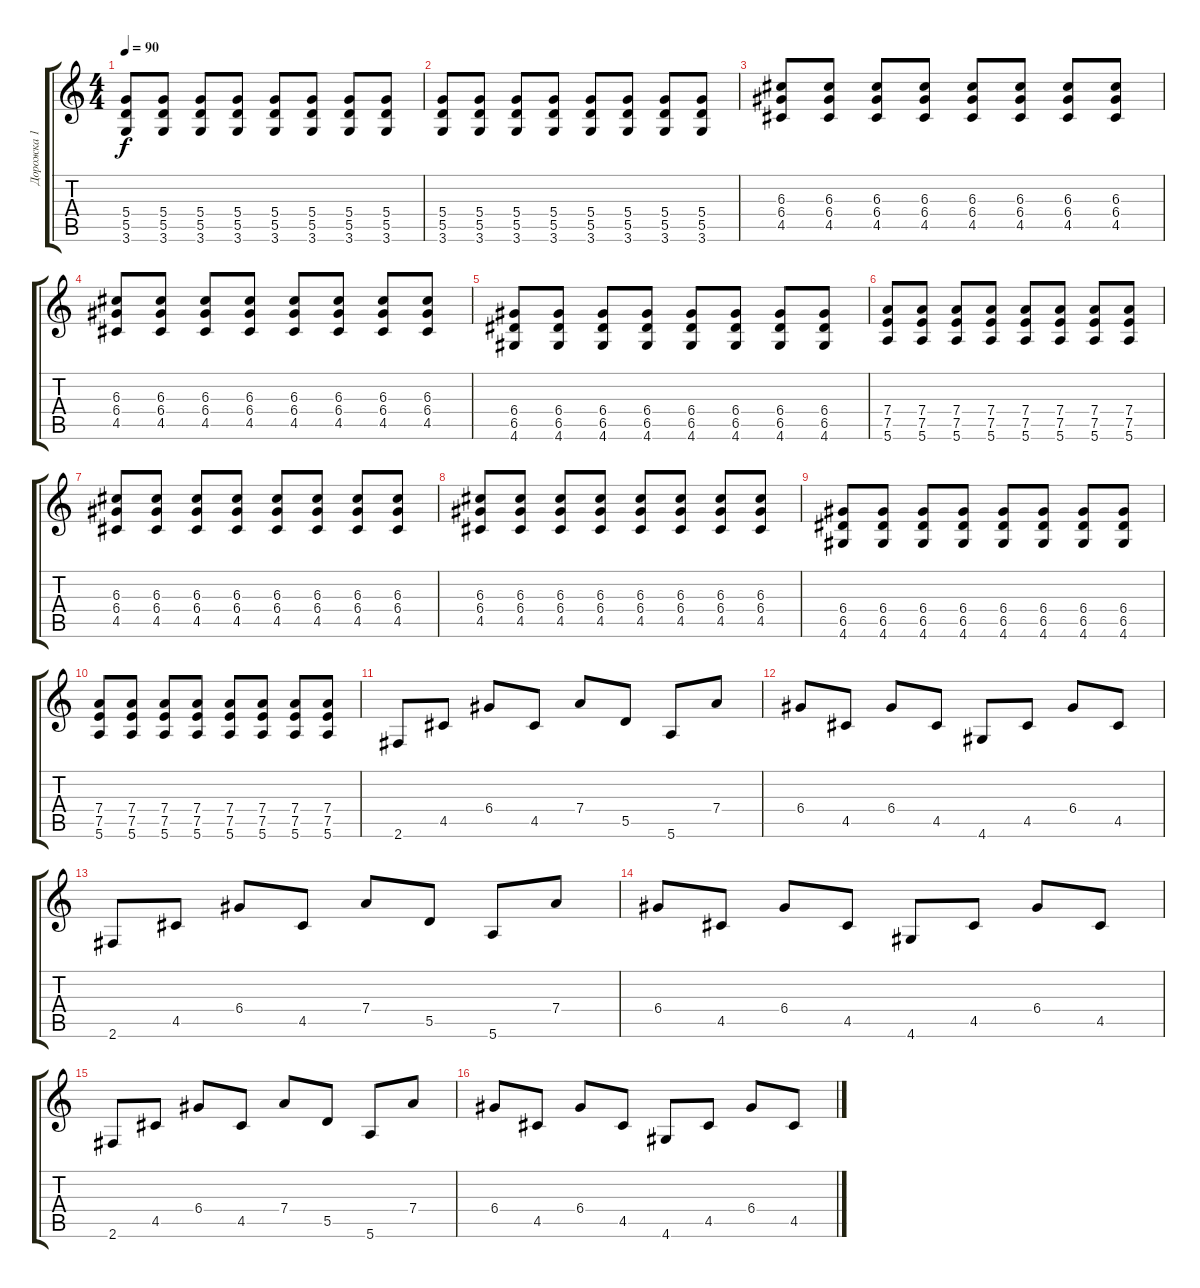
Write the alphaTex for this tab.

\track ("Дорожка 1" "Дорожка 1") {instrument electricguitarclean}
\staff {score tabs}
\tuning (E4 B3 G3 D3 A2 E2) {hide}
\ts (4 4)
\tempo 90
\clef g2
\ks c
(5.4 5.5 3.6).8{dy f volume 11 instrument distortionguitar} (5.4 5.5 3.6).8 (5.4 5.5 3.6).8 (5.4 5.5 3.6).8 (5.4 5.5 3.6).8 (5.4 5.5 3.6).8 (5.4 5.5 3.6).8 (5.4 5.5 3.6).8 |
(5.4 5.5 3.6).8 (5.4 5.5 3.6).8 (5.4 5.5 3.6).8 (5.4 5.5 3.6).8 (5.4 5.5 3.6).8 (5.4 5.5 3.6).8 (5.4 5.5 3.6).8 (5.4 5.5 3.6).8 |
(6.3 6.4 4.5).8 (6.3 6.4 4.5).8 (6.3 6.4 4.5).8 (6.3 6.4 4.5).8 (6.3 6.4 4.5).8 (6.3 6.4 4.5).8 (6.3 6.4 4.5).8 (6.3 6.4 4.5).8 |
(6.3 6.4 4.5).8 (6.3 6.4 4.5).8 (6.3 6.4 4.5).8 (6.3 6.4 4.5).8 (6.3 6.4 4.5).8 (6.3 6.4 4.5).8 (6.3 6.4 4.5).8 (6.3 6.4 4.5).8 |
(6.4 6.5 4.6).8 (6.4 6.5 4.6).8 (6.4 6.5 4.6).8 (6.4 6.5 4.6).8 (6.4 6.5 4.6).8 (6.4 6.5 4.6).8 (6.4 6.5 4.6).8 (6.4 6.5 4.6).8 |
(7.4 7.5 5.6).8 (7.4 7.5 5.6).8 (7.4 7.5 5.6).8 (7.4 7.5 5.6).8 (7.4 7.5 5.6).8 (7.4 7.5 5.6).8 (7.4 7.5 5.6).8 (7.4 7.5 5.6).8 |
(6.3 6.4 4.5).8 (6.3 6.4 4.5).8 (6.3 6.4 4.5).8 (6.3 6.4 4.5).8 (6.3 6.4 4.5).8 (6.3 6.4 4.5).8 (6.3 6.4 4.5).8 (6.3 6.4 4.5).8 |
(6.3 6.4 4.5).8 (6.3 6.4 4.5).8 (6.3 6.4 4.5).8 (6.3 6.4 4.5).8 (6.3 6.4 4.5).8 (6.3 6.4 4.5).8 (6.3 6.4 4.5).8 (6.3 6.4 4.5).8 |
(6.4 6.5 4.6).8 (6.4 6.5 4.6).8 (6.4 6.5 4.6).8 (6.4 6.5 4.6).8 (6.4 6.5 4.6).8 (6.4 6.5 4.6).8 (6.4 6.5 4.6).8 (6.4 6.5 4.6).8 |
(7.4 7.5 5.6).8 (7.4 7.5 5.6).8 (7.4 7.5 5.6).8 (7.4 7.5 5.6).8 (7.4 7.5 5.6).8 (7.4 7.5 5.6).8 (7.4 7.5 5.6).8 (7.4 7.5 5.6).8 |
2.6.8{volume 16 instrument electricguitarclean} 4.5.8 6.4.8 4.5.8 7.4.8 5.5.8 5.6.8 7.4.8 |
6.4.8 4.5.8 6.4.8 4.5.8 4.6.8 4.5.8 6.4.8 4.5.8 |
2.6.8 4.5.8 6.4.8 4.5.8 7.4.8 5.5.8 5.6.8 7.4.8 |
6.4.8 4.5.8 6.4.8 4.5.8 4.6.8 4.5.8 6.4.8 4.5.8 |
2.6.8 4.5.8 6.4.8 4.5.8 7.4.8 5.5.8 5.6.8 7.4.8 |
6.4.8 4.5.8 6.4.8 4.5.8 4.6.8 4.5.8 6.4.8 4.5.8
